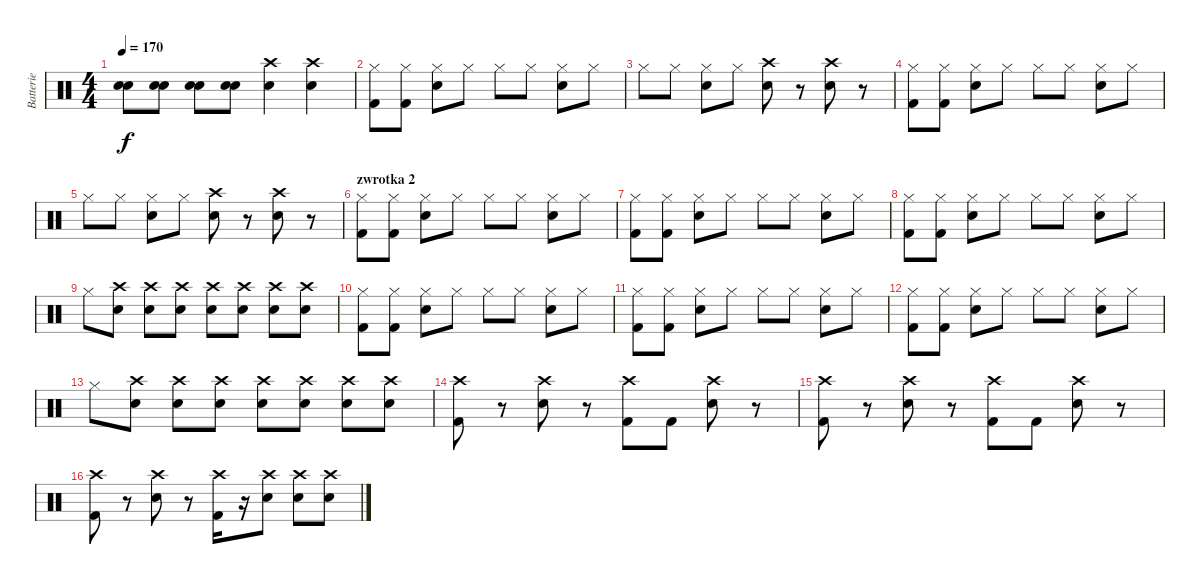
\track ("Batterie" "Batterie") {instrument percussion}
\staff {score}
\articulation defaults
\ts (4 4)
\tempo 170
\clef neutral
\ks c
("Snare (hit) 2" "Snare (hit) 2").8{dy f} ("Snare (hit) 2" "Snare (hit) 2").8 ("Snare (hit) 2" "Snare (hit) 2").8 ("Snare (hit) 2" "Snare (hit) 2").8 ("Crash high (hit)" "Snare (hit) 2").4{volume 13} ("Crash high (hit)" "Snare (hit) 2").4 |
("Hi-Hat (closed)" "Kick (hit) 2").8 ("Hi-Hat (closed)" "Kick (hit) 2").8 ("Hi-Hat (closed)" "Snare (hit) 2").8 "Hi-Hat (closed)".8 "Hi-Hat (closed)".8 "Hi-Hat (closed)".8 ("Hi-Hat (closed)" "Snare (hit) 2").8 "Hi-Hat (closed)".8 |
"Hi-Hat (closed)".8 "Hi-Hat (closed)".8 ("Hi-Hat (closed)" "Snare (hit) 2").8 "Hi-Hat (closed)".8 ("Crash high (hit)" "Snare (hit) 2").8 r.8 ("Crash high (hit)" "Snare (hit) 2").8 r.8 |
("Hi-Hat (closed)" "Kick (hit) 2").8 ("Hi-Hat (closed)" "Kick (hit) 2").8 ("Hi-Hat (closed)" "Snare (hit) 2").8 "Hi-Hat (closed)".8 "Hi-Hat (closed)".8 "Hi-Hat (closed)".8 ("Hi-Hat (closed)" "Snare (hit) 2").8 "Hi-Hat (closed)".8 |
"Hi-Hat (closed)".8 "Hi-Hat (closed)".8 ("Hi-Hat (closed)" "Snare (hit) 2").8 "Hi-Hat (closed)".8 ("Crash high (hit)" "Snare (hit) 2").8 r.8 ("Crash high (hit)" "Snare (hit) 2").8 r.8 |
\section ("" "zwrotka 2")
("Hi-Hat (closed)" "Kick (hit) 2").8 ("Hi-Hat (closed)" "Kick (hit) 2").8 ("Hi-Hat (closed)" "Snare (hit) 2").8 "Hi-Hat (closed)".8 "Hi-Hat (closed)".8 "Hi-Hat (closed)".8 ("Hi-Hat (closed)" "Snare (hit) 2").8 "Hi-Hat (closed)".8 |
("Hi-Hat (closed)" "Kick (hit) 2").8 ("Hi-Hat (closed)" "Kick (hit) 2").8 ("Hi-Hat (closed)" "Snare (hit) 2").8 "Hi-Hat (closed)".8 "Hi-Hat (closed)".8 "Hi-Hat (closed)".8 ("Hi-Hat (closed)" "Snare (hit) 2").8 "Hi-Hat (closed)".8 |
("Hi-Hat (closed)" "Kick (hit) 2").8 ("Hi-Hat (closed)" "Kick (hit) 2").8 ("Hi-Hat (closed)" "Snare (hit) 2").8 "Hi-Hat (closed)".8 "Hi-Hat (closed)".8 "Hi-Hat (closed)".8 ("Hi-Hat (closed)" "Snare (hit) 2").8 "Hi-Hat (closed)".8 |
"Hi-Hat (closed)".8 ("Crash high (hit)" "Snare (hit) 2").8 ("Crash high (hit)" "Snare (hit) 2").8 ("Crash high (hit)" "Snare (hit) 2").8 ("Crash high (hit)" "Snare (hit) 2").8 ("Crash high (hit)" "Snare (hit) 2").8 ("Crash high (hit)" "Snare (hit) 2").8 ("Crash high (hit)" "Snare (hit) 2").8 |
("Hi-Hat (closed)" "Kick (hit) 2").8 ("Hi-Hat (closed)" "Kick (hit) 2").8 ("Hi-Hat (closed)" "Snare (hit) 2").8 "Hi-Hat (closed)".8 "Hi-Hat (closed)".8 "Hi-Hat (closed)".8 ("Hi-Hat (closed)" "Snare (hit) 2").8 "Hi-Hat (closed)".8 |
("Hi-Hat (closed)" "Kick (hit) 2").8 ("Hi-Hat (closed)" "Kick (hit) 2").8 ("Hi-Hat (closed)" "Snare (hit) 2").8 "Hi-Hat (closed)".8 "Hi-Hat (closed)".8 "Hi-Hat (closed)".8 ("Hi-Hat (closed)" "Snare (hit) 2").8 "Hi-Hat (closed)".8 |
("Hi-Hat (closed)" "Kick (hit) 2").8 ("Hi-Hat (closed)" "Kick (hit) 2").8 ("Hi-Hat (closed)" "Snare (hit) 2").8 "Hi-Hat (closed)".8 "Hi-Hat (closed)".8 "Hi-Hat (closed)".8 ("Hi-Hat (closed)" "Snare (hit) 2").8 "Hi-Hat (closed)".8 |
"Hi-Hat (closed)".8 ("Crash high (hit)" "Snare (hit) 2").8 ("Crash high (hit)" "Snare (hit) 2").8 ("Crash high (hit)" "Snare (hit) 2").8 ("Crash high (hit)" "Snare (hit) 2").8 ("Crash high (hit)" "Snare (hit) 2").8 ("Crash high (hit)" "Snare (hit) 2").8 ("Crash high (hit)" "Snare (hit) 2").8 |
("Crash high (hit)" "Kick (hit) 2").8 r.8 ("Crash high (hit)" "Snare (hit) 2").8 r.8 ("Crash high (hit)" "Kick (hit) 2").8 "Kick (hit) 2".8 ("Crash high (hit)" "Snare (hit) 2").8 r.8 |
("Crash high (hit)" "Kick (hit) 2").8 r.8 ("Crash high (hit)" "Snare (hit) 2").8 r.8 ("Crash high (hit)" "Kick (hit) 2").8 "Kick (hit) 2".8 ("Crash high (hit)" "Snare (hit) 2").8 r.8 |
("Crash high (hit)" "Kick (hit) 2").8 r.8 ("Crash high (hit)" "Snare (hit) 2").8 r.8 ("Crash high (hit)" "Kick (hit) 2").16 r.16 ("Crash high (hit)" "Snare (hit) 2").8 ("Crash high (hit)" "Snare (hit) 2").8 ("Crash high (hit)" "Snare (hit) 2").8
